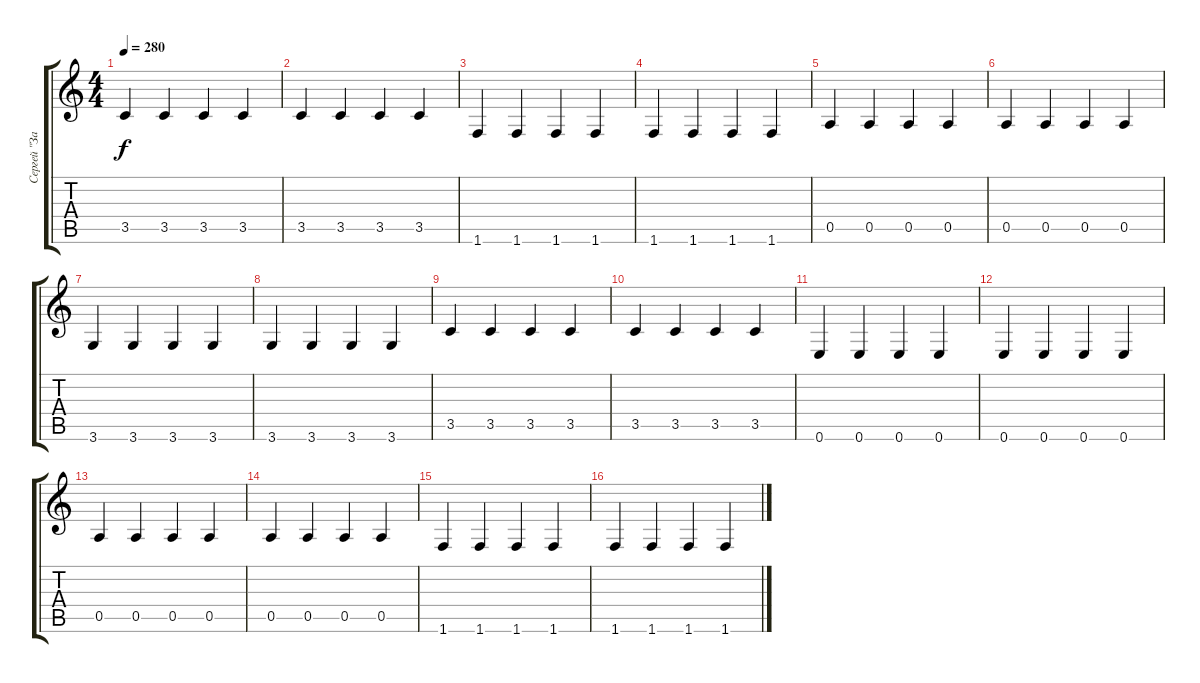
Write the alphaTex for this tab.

\track ("Сергей \"Захар\" Захаров" "Сергей \"За") {instrument electricbassfinger}
\staff {score tabs}
\tuning (E4 B3 G3 D3 A2 E2) {hide}
\ts (4 4)
\tempo 280
\clef g2
\ks c
3.5.4{dy f} 3.5.4 3.5.4 3.5.4 |
3.5.4 3.5.4 3.5.4 3.5.4 |
1.6.4 1.6.4 1.6.4 1.6.4 |
1.6.4 1.6.4 1.6.4 1.6.4 |
0.5.4 0.5.4 0.5.4 0.5.4 |
0.5.4 0.5.4 0.5.4 0.5.4 |
3.6.4 3.6.4 3.6.4 3.6.4 |
3.6.4 3.6.4 3.6.4 3.6.4 |
3.5.4 3.5.4 3.5.4 3.5.4 |
3.5.4 3.5.4 3.5.4 3.5.4 |
0.6.4 0.6.4 0.6.4 0.6.4 |
0.6.4 0.6.4 0.6.4 0.6.4 |
0.5.4 0.5.4 0.5.4 0.5.4 |
0.5.4 0.5.4 0.5.4 0.5.4 |
1.6.4 1.6.4 1.6.4 1.6.4 |
1.6.4 1.6.4 1.6.4 1.6.4
